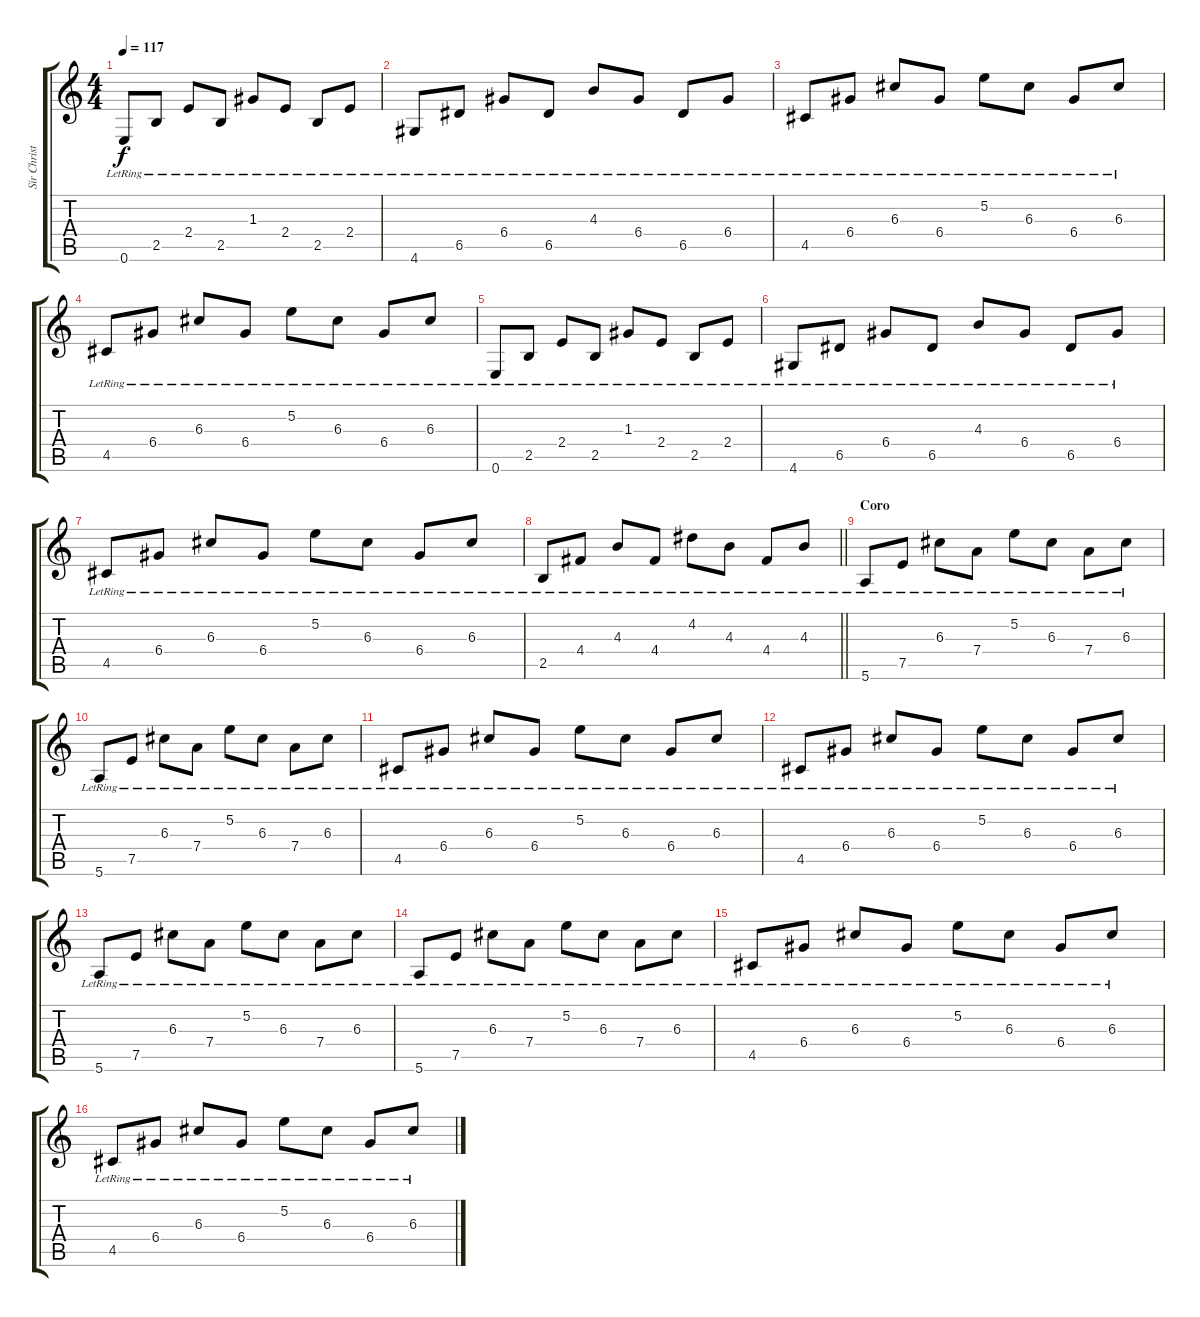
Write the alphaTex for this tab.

\track ("Sir Christus" "Sir Christ") {instrument electricguitarclean}
\staff {score tabs}
\tuning (E4 B3 G3 D3 A2 E2) {hide}
\ts (4 4)
\tempo 117
\clef g2
\ks c
0.6{lr}.8{dy f} 2.5{lr}.8 2.4{lr}.8 2.5{lr}.8 1.3{lr}.8 2.4{lr}.8 2.5{lr}.8 2.4{lr}.8 |
4.6{lr}.8 6.5{lr}.8 6.4{lr}.8 6.5{lr}.8 4.3{lr}.8 6.4{lr}.8 6.5{lr}.8 6.4{lr}.8 |
4.5{lr}.8 6.4{lr}.8 6.3{lr}.8 6.4{lr}.8 5.2{lr}.8 6.3{lr}.8 6.4{lr}.8 6.3{lr}.8 |
4.5{lr}.8 6.4{lr}.8 6.3{lr}.8 6.4{lr}.8 5.2{lr}.8 6.3{lr}.8 6.4{lr}.8 6.3{lr}.8 |
0.6{lr}.8 2.5{lr}.8 2.4{lr}.8 2.5{lr}.8 1.3{lr}.8 2.4{lr}.8 2.5{lr}.8 2.4{lr}.8 |
4.6{lr}.8 6.5{lr}.8 6.4{lr}.8 6.5{lr}.8 4.3{lr}.8 6.4{lr}.8 6.5{lr}.8 6.4{lr}.8 |
4.5{lr}.8 6.4{lr}.8 6.3{lr}.8 6.4{lr}.8 5.2{lr}.8 6.3{lr}.8 6.4{lr}.8 6.3{lr}.8 |
\barLineRight lightlight
2.5{lr}.8 4.4{lr}.8 4.3{lr}.8 4.4{lr}.8 4.2{lr}.8 4.3{lr}.8 4.4{lr}.8 4.3{lr}.8 |
\section ("" "Coro")
5.6{lr}.8 7.5{lr}.8 6.3{lr}.8 7.4{lr}.8 5.2{lr}.8 6.3{lr}.8 7.4{lr}.8 6.3{lr}.8 |
5.6{lr}.8 7.5{lr}.8 6.3{lr}.8 7.4{lr}.8 5.2{lr}.8 6.3{lr}.8 7.4{lr}.8 6.3{lr}.8 |
4.5{lr}.8 6.4{lr}.8 6.3{lr}.8 6.4{lr}.8 5.2{lr}.8 6.3{lr}.8 6.4{lr}.8 6.3{lr}.8 |
4.5{lr}.8 6.4{lr}.8 6.3{lr}.8 6.4{lr}.8 5.2{lr}.8 6.3{lr}.8 6.4{lr}.8 6.3{lr}.8 |
5.6{lr}.8 7.5{lr}.8 6.3{lr}.8 7.4{lr}.8 5.2{lr}.8 6.3{lr}.8 7.4{lr}.8 6.3{lr}.8 |
5.6{lr}.8 7.5{lr}.8 6.3{lr}.8 7.4{lr}.8 5.2{lr}.8 6.3{lr}.8 7.4{lr}.8 6.3{lr}.8 |
4.5{lr}.8 6.4{lr}.8 6.3{lr}.8 6.4{lr}.8 5.2{lr}.8 6.3{lr}.8 6.4{lr}.8 6.3{lr}.8 |
4.5{lr}.8 6.4{lr}.8 6.3{lr}.8 6.4{lr}.8 5.2{lr}.8 6.3{lr}.8 6.4{lr}.8 6.3{lr}.8
